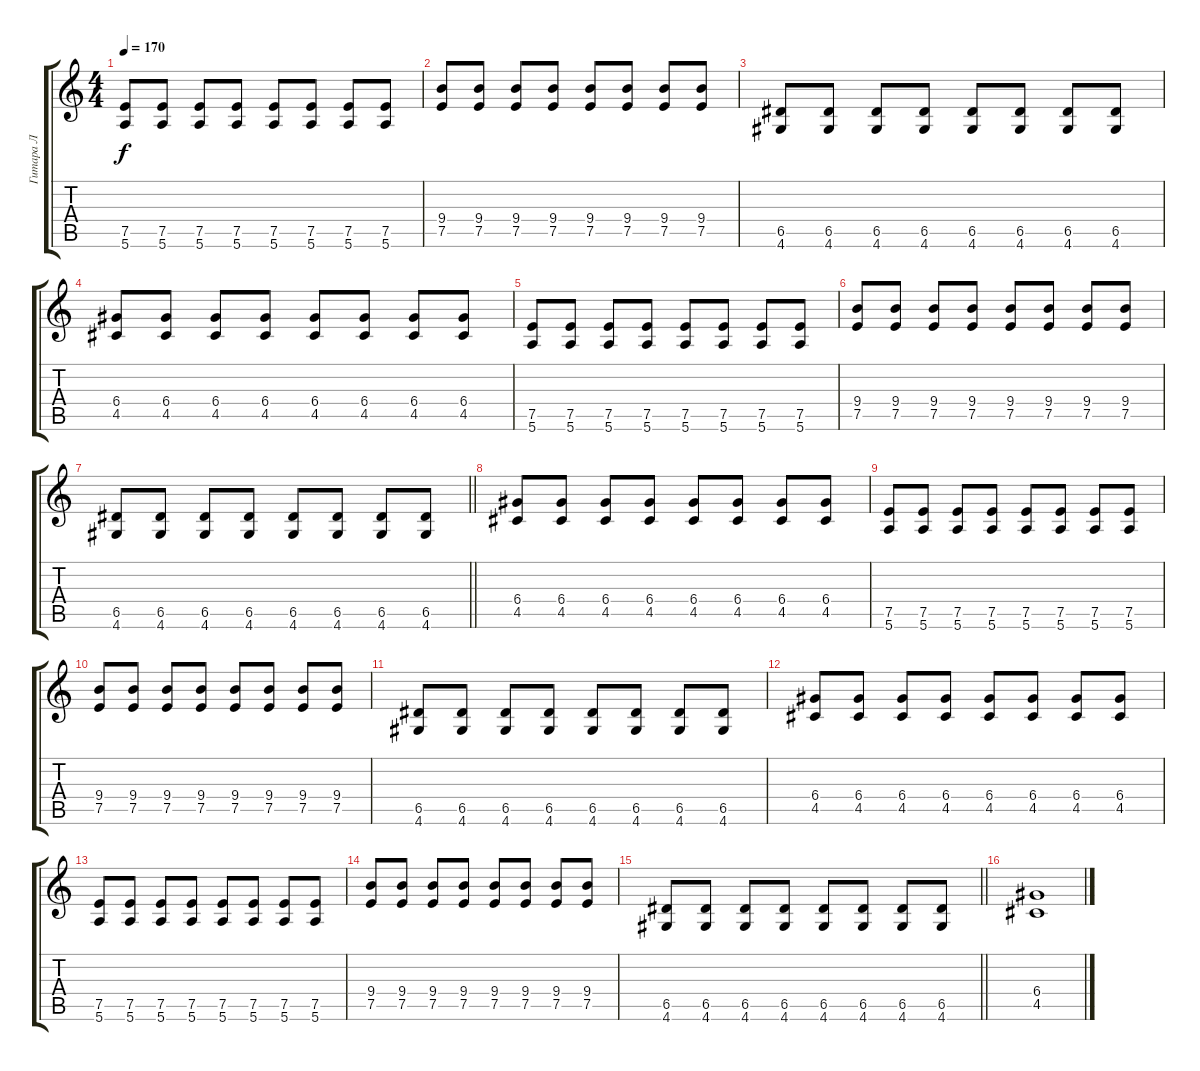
\track ("Гитара Л" "Гитара Л") {instrument distortionguitar}
\staff {score tabs}
\tuning (E4 B3 G3 D3 A2 E2) {hide}
\ts (4 4)
\tempo 170
\clef g2
\ks c
(7.5 5.6).8{dy f} (7.5 5.6).8 (7.5 5.6).8 (7.5 5.6).8 (7.5 5.6).8 (7.5 5.6).8 (7.5 5.6).8 (7.5 5.6).8 |
(9.4 7.5).8 (9.4 7.5).8 (9.4 7.5).8 (9.4 7.5).8 (9.4 7.5).8 (9.4 7.5).8 (9.4 7.5).8 (9.4 7.5).8 |
(6.5 4.6).8 (6.5 4.6).8 (6.5 4.6).8 (6.5 4.6).8 (6.5 4.6).8 (6.5 4.6).8 (6.5 4.6).8 (6.5 4.6).8 |
(6.4 4.5).8 (6.4 4.5).8 (6.4 4.5).8 (6.4 4.5).8 (6.4 4.5).8 (6.4 4.5).8 (6.4 4.5).8 (6.4 4.5).8 |
(7.5 5.6).8 (7.5 5.6).8 (7.5 5.6).8 (7.5 5.6).8 (7.5 5.6).8 (7.5 5.6).8 (7.5 5.6).8 (7.5 5.6).8 |
(9.4 7.5).8 (9.4 7.5).8 (9.4 7.5).8 (9.4 7.5).8 (9.4 7.5).8 (9.4 7.5).8 (9.4 7.5).8 (9.4 7.5).8 |
\barLineRight lightlight
(6.5 4.6).8 (6.5 4.6).8 (6.5 4.6).8 (6.5 4.6).8 (6.5 4.6).8 (6.5 4.6).8 (6.5 4.6).8 (6.5 4.6).8 |
\section ("" " ")
(6.4 4.5).8 (6.4 4.5).8 (6.4 4.5).8 (6.4 4.5).8 (6.4 4.5).8 (6.4 4.5).8 (6.4 4.5).8 (6.4 4.5).8 |
(7.5 5.6).8 (7.5 5.6).8 (7.5 5.6).8 (7.5 5.6).8 (7.5 5.6).8 (7.5 5.6).8 (7.5 5.6).8 (7.5 5.6).8 |
(9.4 7.5).8 (9.4 7.5).8 (9.4 7.5).8 (9.4 7.5).8 (9.4 7.5).8 (9.4 7.5).8 (9.4 7.5).8 (9.4 7.5).8 |
(6.5 4.6).8 (6.5 4.6).8 (6.5 4.6).8 (6.5 4.6).8 (6.5 4.6).8 (6.5 4.6).8 (6.5 4.6).8 (6.5 4.6).8 |
(6.4 4.5).8 (6.4 4.5).8 (6.4 4.5).8 (6.4 4.5).8 (6.4 4.5).8 (6.4 4.5).8 (6.4 4.5).8 (6.4 4.5).8 |
(7.5 5.6).8 (7.5 5.6).8 (7.5 5.6).8 (7.5 5.6).8 (7.5 5.6).8 (7.5 5.6).8 (7.5 5.6).8 (7.5 5.6).8 |
(9.4 7.5).8 (9.4 7.5).8 (9.4 7.5).8 (9.4 7.5).8 (9.4 7.5).8 (9.4 7.5).8 (9.4 7.5).8 (9.4 7.5).8 |
\barLineRight lightlight
(6.5 4.6).8 (6.5 4.6).8 (6.5 4.6).8 (6.5 4.6).8 (6.5 4.6).8 (6.5 4.6).8 (6.5 4.6).8 (6.5 4.6).8 |
(6.4 4.5).1
